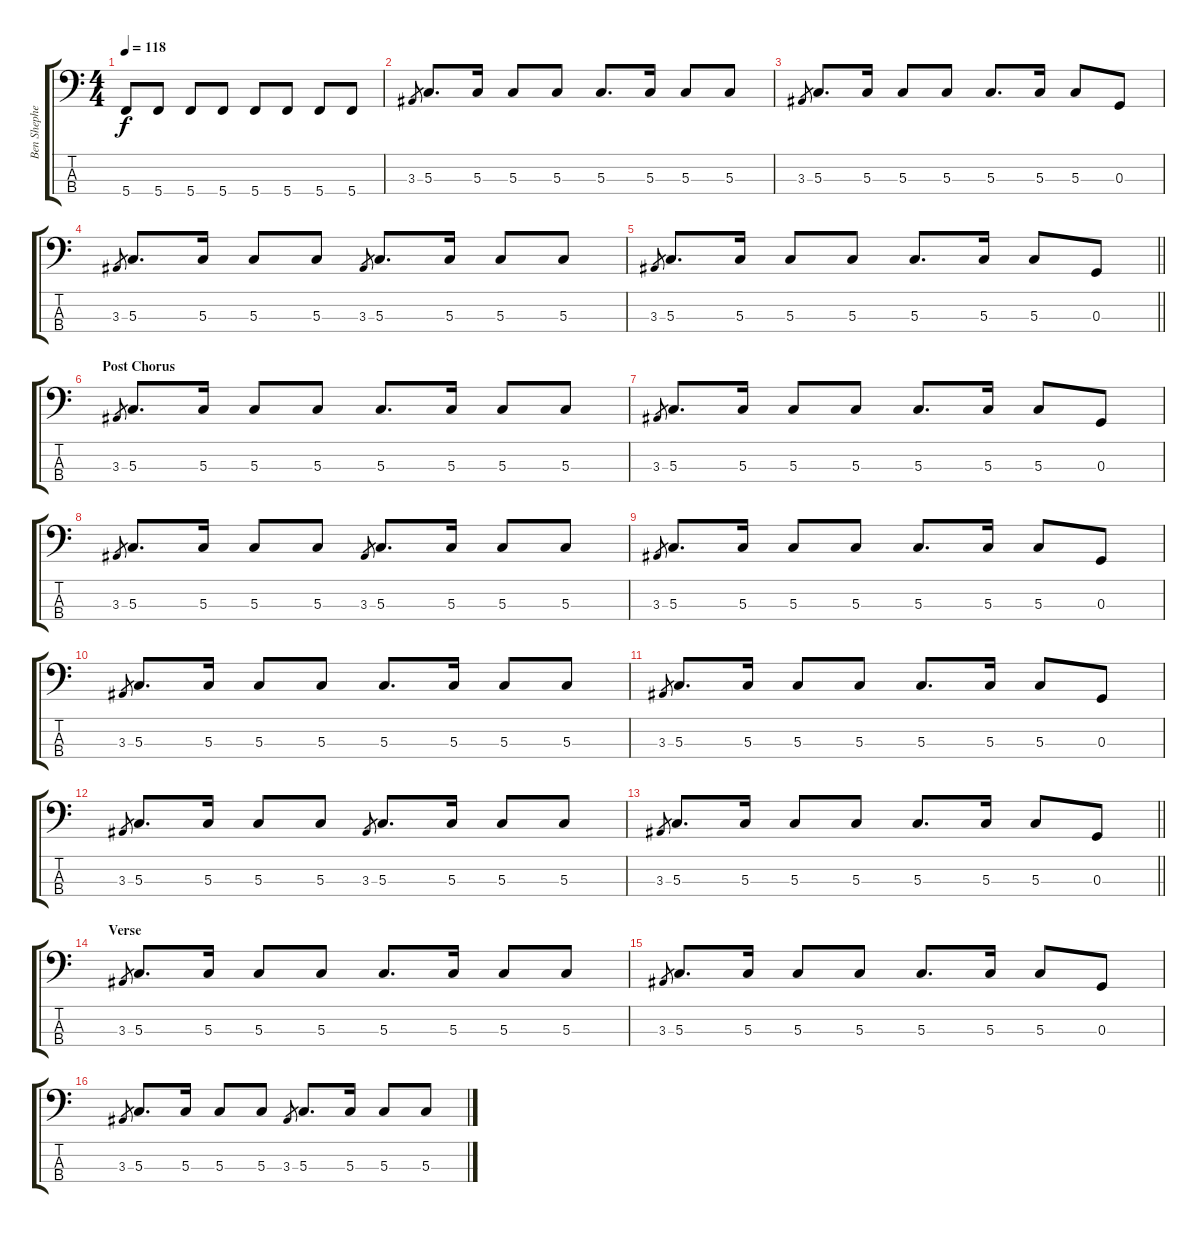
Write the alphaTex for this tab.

\track ("Ben Shepherd" "Ben Shephe") {instrument electricbassfinger}
\staff {score tabs}
\tuning (G2 C2 G1 C1) {hide}
\ts (4 4)
\tempo 118
\clef f4
\ks c
5.4.8{dy f} 5.4.8 5.4.8 5.4.8 5.4.8 5.4.8 5.4.8 5.4.8 |
3.3.8{gr} 5.3.8{d} 5.3.16 5.3.8 5.3.8 5.3.8{d} 5.3.16 5.3.8 5.3.8 |
3.3.8{gr} 5.3.8{d} 5.3.16 5.3.8 5.3.8 5.3.8{d} 5.3.16 5.3.8 0.3.8 |
3.3.8{gr} 5.3.8{d} 5.3.16 5.3.8 5.3.8 3.3.8{gr} 5.3.8{d} 5.3.16 5.3.8 5.3.8 |
\barLineRight lightlight
3.3.8{gr} 5.3.8{d} 5.3.16 5.3.8 5.3.8 5.3.8{d} 5.3.16 5.3.8 0.3.8 |
\section ("" "Post Chorus")
3.3.8{gr} 5.3.8{d} 5.3.16 5.3.8 5.3.8 5.3.8{d} 5.3.16 5.3.8 5.3.8 |
3.3.8{gr} 5.3.8{d} 5.3.16 5.3.8 5.3.8 5.3.8{d} 5.3.16 5.3.8 0.3.8 |
3.3.8{gr} 5.3.8{d} 5.3.16 5.3.8 5.3.8 3.3.8{gr} 5.3.8{d} 5.3.16 5.3.8 5.3.8 |
3.3.8{gr} 5.3.8{d} 5.3.16 5.3.8 5.3.8 5.3.8{d} 5.3.16 5.3.8 0.3.8 |
3.3.8{gr} 5.3.8{d} 5.3.16 5.3.8 5.3.8 5.3.8{d} 5.3.16 5.3.8 5.3.8 |
3.3.8{gr} 5.3.8{d} 5.3.16 5.3.8 5.3.8 5.3.8{d} 5.3.16 5.3.8 0.3.8 |
3.3.8{gr} 5.3.8{d} 5.3.16 5.3.8 5.3.8 3.3.8{gr} 5.3.8{d} 5.3.16 5.3.8 5.3.8 |
\barLineRight lightlight
3.3.8{gr} 5.3.8{d} 5.3.16 5.3.8 5.3.8 5.3.8{d} 5.3.16 5.3.8 0.3.8 |
\section ("" "Verse")
3.3.8{gr} 5.3.8{d} 5.3.16 5.3.8 5.3.8 5.3.8{d} 5.3.16 5.3.8 5.3.8 |
3.3.8{gr} 5.3.8{d} 5.3.16 5.3.8 5.3.8 5.3.8{d} 5.3.16 5.3.8 0.3.8 |
3.3.8{gr} 5.3.8{d} 5.3.16 5.3.8 5.3.8 3.3.8{gr} 5.3.8{d} 5.3.16 5.3.8 5.3.8
